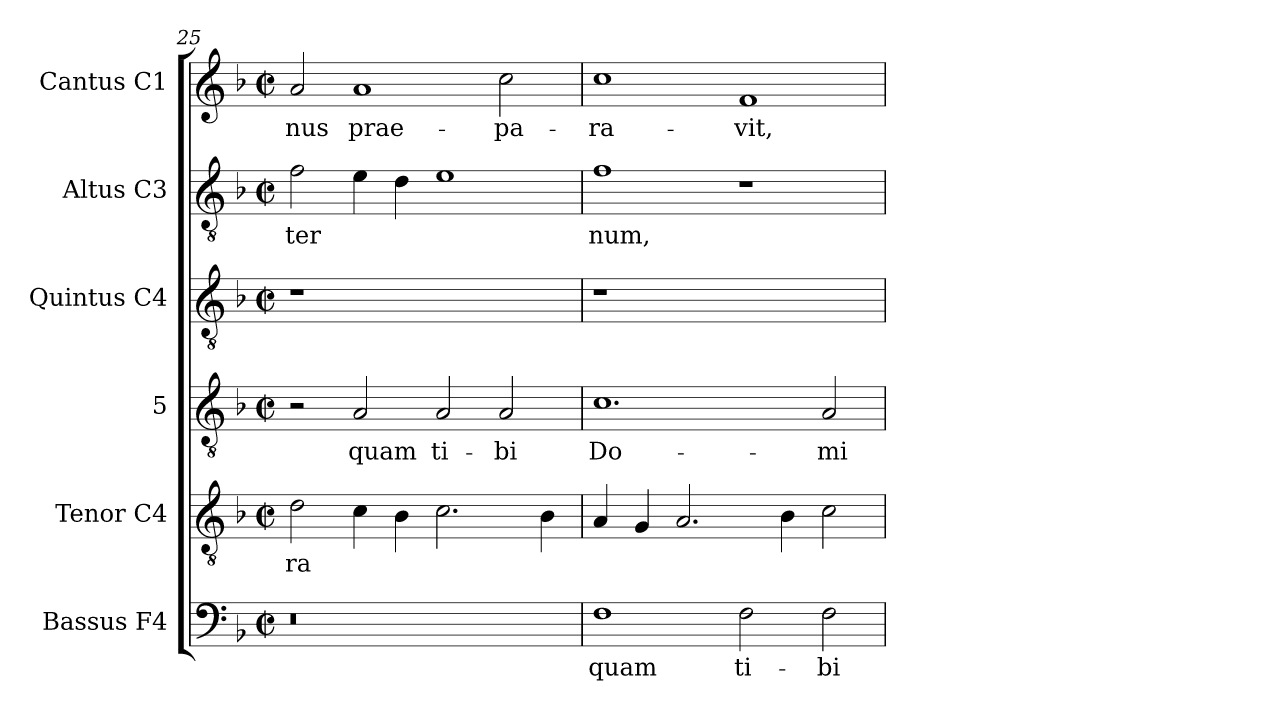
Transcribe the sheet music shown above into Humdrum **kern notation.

**kern	**text	**kern	**text	**kern	**text	**kern	**kern	**text	**kern	**text
*part6	*part6	*part5	*part5	*part4	*part4	*part3	*part2	*part2	*part1	*part1
*staff6	*staff6	*staff5	*staff5	*staff4	*staff4	*staff3	*staff2	*staff2	*staff1	*staff1
*I"Bassus  F4	*	*I"Tenor  C4	*	*I"5	*	*I"Quintus  C4	*I"Altus  C3	*	*I"Cantus  C1	*
*I'B	*	*I'T	*	*	*	*	*I'A	*	*I'C	*
*clefF4	*	*clefGv2	*	*clefGv2	*	*clefGv2	*clefGv2	*	*clefG2	*
*k[b-]	*	*k[b-]	*	*k[b-]	*	*k[b-]	*k[b-]	*	*k[b-]	*
*F:	*	*F:	*	*F:	*	*F:	*F:	*	*F:	*
*M2/2	*	*M2/2	*	*M2/2	*	*M2/2	*M2/2	*	*M2/2	*
*met(c|)	*	*met(c|)	*	*met(c|)	*	*met(c|)	*met(c|)	*	*met(c|)	*
=25	=25	=25	=25	=25	=25	=25	=25	=25	=25	=25
!	!	!	!LO:LY:b:cj	!	!	!	!	!LO:LY:b:cj	!	!LO:LY:b:cj
0r	.	2d\	-ra-	2r	.	1r	2f\	-ter-	2a/	-nus
!	!	!	!LO:LY:b:cj	!	!LO:LY:b:cj	!	!	!LO:LY:b:cj	!	!LO:LY:b:cj
.	.	4c\	--	2A/	quam	.	4e\	--	1a	prae-
!	!	!	!LO:LY:b:cj	!	!	!	!	!LO:LY:b:cj	!	!
.	.	4B-\	--	.	.	.	4d\	--	.	.
!	!	!	!LO:LY:b:cj	!	!LO:LY:b:cj	!	!	!LO:LY:b:cj	!	!
.	.	2.c\	--	2A/	ti-	1ryy	1e	--	.	.
!	!	!	!	!	!LO:LY:b:cj	!	!	!	!	!LO:LY:b:cj
.	.	.	.	2A/	-bi	.	.	.	2cc\	-pa-
!	!	!	!LO:LY:b:cj	!	!	!	!	!	!	!
.	.	4B-\	--	.	.	.	.	.	.	.
!!LO:PB:g=z
=26	=26	=26	=26	=26	=26	=26	=26	=26	=26	=26
!	!LO:LY:b:cj	!	!LO:LY:b:cj	!	!LO:LY:b:cj	!	!	!LO:LY:b:cj	!	!LO:LY:b:cj
1F	quam	4A/	--	1.c	Do-	1r	1f	-num,	1cc	-ra-
!	!	!	!LO:LY:b:cj	!	!	!	!	!	!	!
.	.	4G/	--	.	.	.	.	.	.	.
!	!	!	!LO:LY:b:cj	!	!	!	!	!	!	!
.	.	2.A/	--	.	.	.	.	.	.	.
!	!LO:LY:b:cj	!	!	!	!	!	!	!	!	!LO:LY:b:cj
2F\	ti-	.	.	.	.	1ryy	1r	.	1f	-vit,
!	!	!	!LO:LY:b:cj	!	!	!	!	!	!	!
.	.	4B-\	--	.	.	.	.	.	.	.
!	!LO:LY:b:cj	!	!LO:LY:b:cj	!	!LO:LY:b:cj	!	!	!	!	!
2F\	-bi	2c\	--	2A/	-mi-	.	.	.	.	.
=	=	=	=	=	=	=	=	=	=	=
*-	*-	*-	*-	*-	*-	*-	*-	*-	*-	*-
